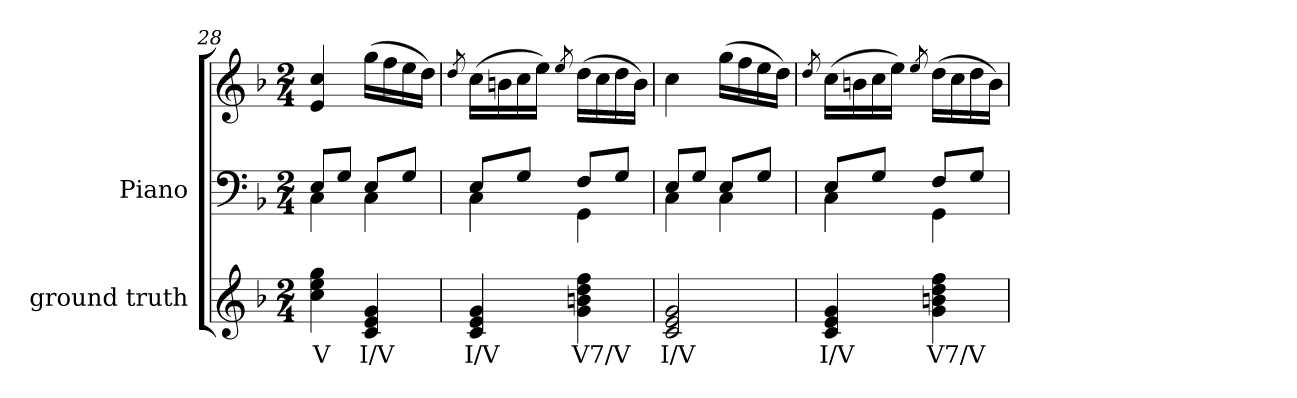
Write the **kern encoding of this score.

**kern	**text	**kern	**kern
*part2	*part2	*part1	*part1
*staff3	*staff3	*staff2	*staff1
*I"ground truth	*	*I"Piano	*
*	*	*I'Pno.	*
*	*	*clefF4	*clefG2
*k[b-]	*	*k[b-]	*k[b-]
*F:	*	*F:	*F:
*M2/4	*	*M2/4	*M2/4
=28	=28	=28	=28
*	*	*^	*
4cc 4ee 4gg	V	8E/L	4C\	4e/ 4cc/
.	.	8G/J	.	.
4c 4e 4g	I/V	8E/L	4C\	(>16gg\LL
.	.	.	.	16ff\
.	.	8G/J	.	16ee\
.	.	.	.	16dd\JJ)
!!LO:LB:g=z
=29	=29	=29	=29	=29
.	.	.	.	8qdd/
4c 4e 4g	I/V	8E/L	4C\	(>16cc\LL
.	.	.	.	16bn\
.	.	8G/J	.	16cc\
.	.	.	.	16ee\JJ)
.	.	.	.	8qee/
4g 4bn 4dd 4ff	V7/V	8F/L	4GG\	(>16dd\LL
.	.	.	.	16cc\
.	.	8G/J	.	16dd\
.	.	.	.	16b\JJ)
=30	=30	=30	=30	=30
2c 2e 2g	I/V	8E/L	4C\	4cc\
.	.	8G/J	.	.
.	.	8E/L	4C\	(>16gg\LL
.	.	.	.	16ff\
.	.	8G/J	.	16ee\
.	.	.	.	16dd\JJ)
=31	=31	=31	=31	=31
.	.	.	.	8qdd/
4c 4e 4g	I/V	8E/L	4C\	(>16cc\LL
.	.	.	.	16bn\
.	.	8G/J	.	16cc\
.	.	.	.	16ee\JJ)
.	.	.	.	8qee/
4g 4bn 4dd 4ff	V7/V	8F/L	4GG\	(>16dd\LL
.	.	.	.	16cc\
.	.	8G/J	.	16dd\
.	.	.	.	16b\JJ)
*	*	*v	*v	*
=	=	=	=
*-	*-	*-	*-
